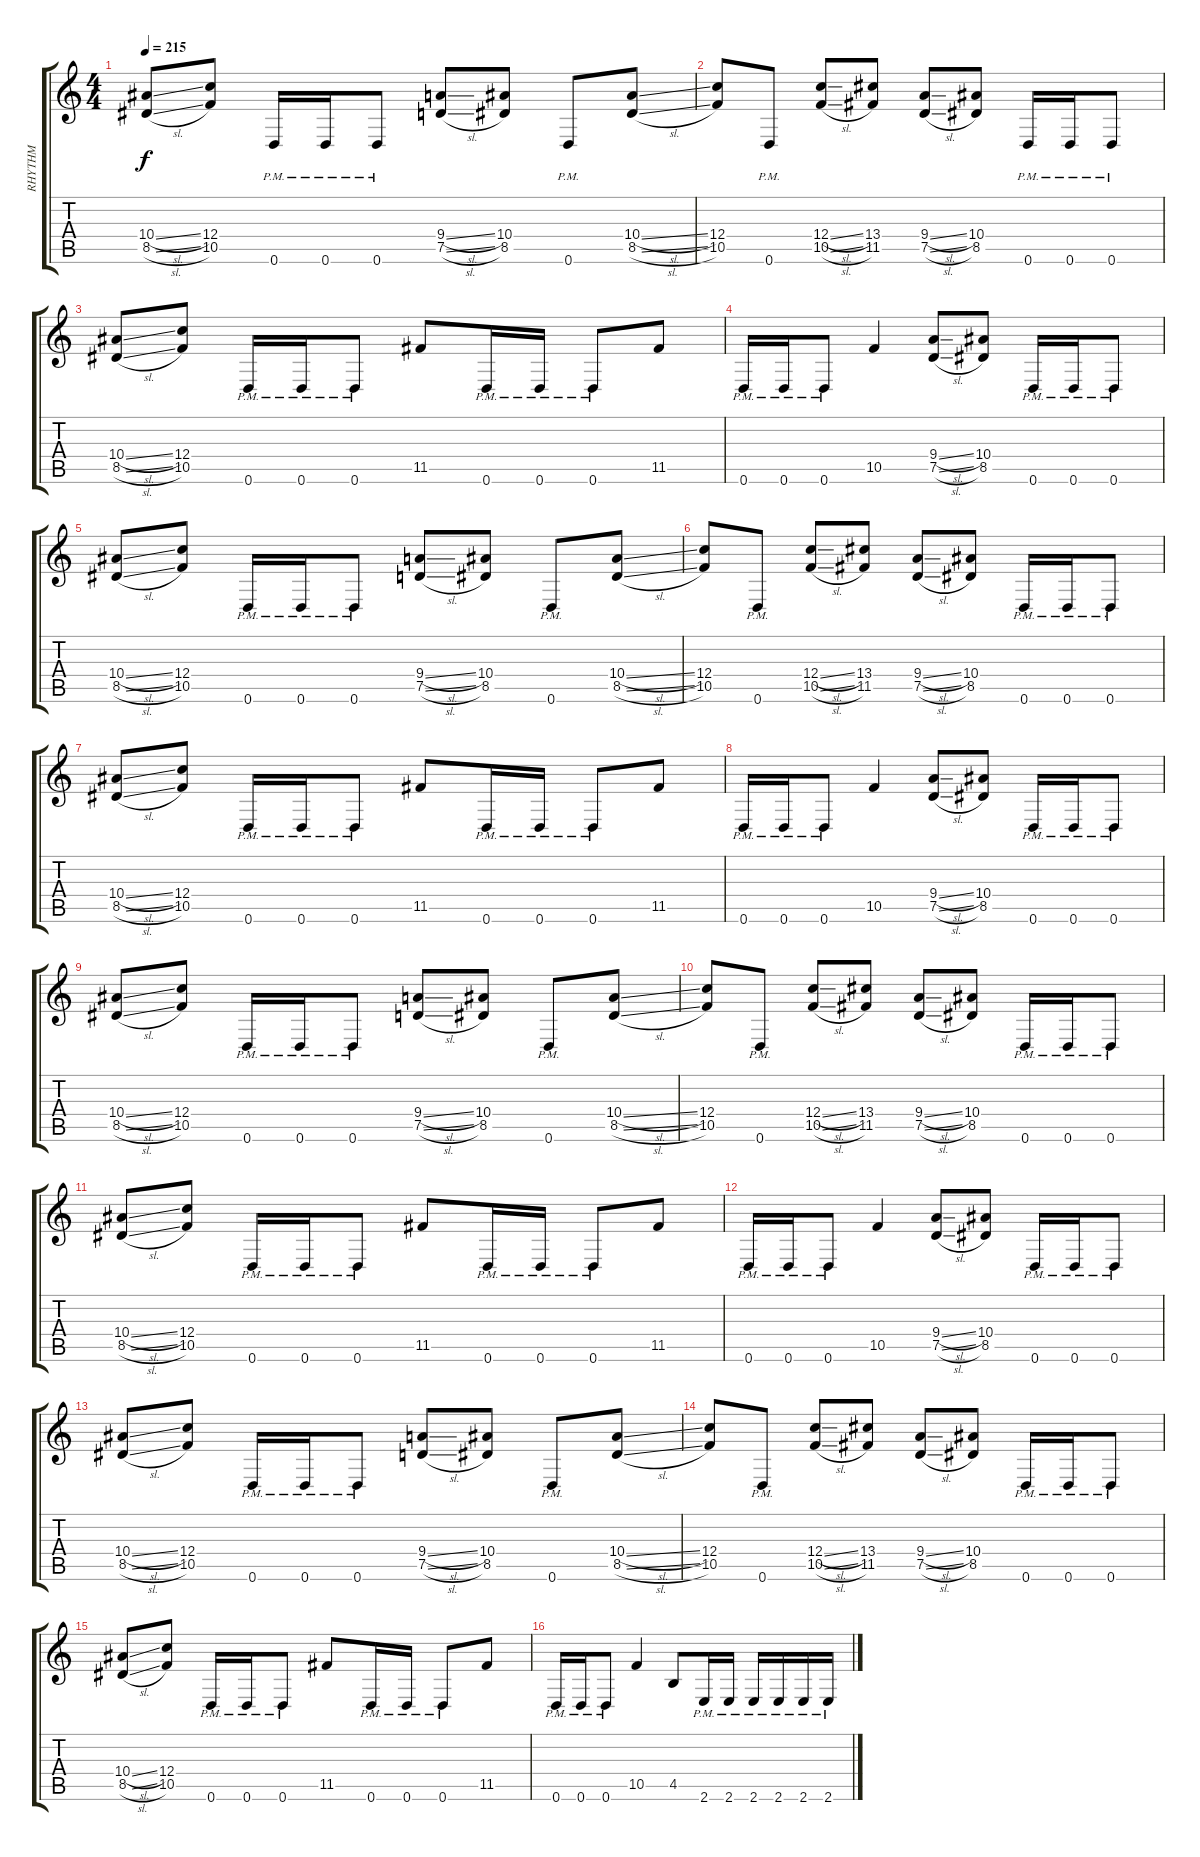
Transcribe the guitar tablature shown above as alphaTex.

\track ("RHYTHM" "RHYTHM") {instrument distortionguitar}
\staff {score tabs}
\tuning (D4 A3 F3 C3 G2 D2) {hide}
\ts (4 4)
\tempo 215
\clef g2
\ks c
(10.4{sl} 8.5{sl}).8{dy f} (12.4 10.5).8 0.6{pm}.16 0.6{pm}.16 0.6{pm}.8 (9.4{sl} 7.5{sl}).8 (10.4 8.5).8 0.6{pm}.8 (10.4{sl} 8.5{sl}).8 |
(12.4 10.5).8 0.6{pm}.8 (12.4{sl} 10.5{sl}).8 (13.4 11.5).8 (9.4{sl} 7.5{sl}).8 (10.4 8.5).8 0.6{pm}.16 0.6{pm}.16 0.6{pm}.8 |
(10.4{sl} 8.5{sl}).8 (12.4 10.5).8 0.6{pm}.16 0.6{pm}.16 0.6{pm}.8 11.5.8 0.6{pm}.16 0.6{pm}.16 0.6{pm}.8 11.5.8 |
0.6{pm}.16 0.6{pm}.16 0.6{pm}.8 10.5.4 (9.4{sl} 7.5{sl}).8 (10.4 8.5).8 0.6{pm}.16 0.6{pm}.16 0.6{pm}.8 |
(10.4{sl} 8.5{sl}).8 (12.4 10.5).8 0.6{pm}.16 0.6{pm}.16 0.6{pm}.8 (9.4{sl} 7.5{sl}).8 (10.4 8.5).8 0.6{pm}.8 (10.4{sl} 8.5{sl}).8 |
(12.4 10.5).8 0.6{pm}.8 (12.4{sl} 10.5{sl}).8 (13.4 11.5).8 (9.4{sl} 7.5{sl}).8 (10.4 8.5).8 0.6{pm}.16 0.6{pm}.16 0.6{pm}.8 |
(10.4{sl} 8.5{sl}).8 (12.4 10.5).8 0.6{pm}.16 0.6{pm}.16 0.6{pm}.8 11.5.8 0.6{pm}.16 0.6{pm}.16 0.6{pm}.8 11.5.8 |
0.6{pm}.16 0.6{pm}.16 0.6{pm}.8 10.5.4 (9.4{sl} 7.5{sl}).8 (10.4 8.5).8 0.6{pm}.16 0.6{pm}.16 0.6{pm}.8 |
(10.4{sl} 8.5{sl}).8 (12.4 10.5).8 0.6{pm}.16 0.6{pm}.16 0.6{pm}.8 (9.4{sl} 7.5{sl}).8 (10.4 8.5).8 0.6{pm}.8 (10.4{sl} 8.5{sl}).8 |
(12.4 10.5).8 0.6{pm}.8 (12.4{sl} 10.5{sl}).8 (13.4 11.5).8 (9.4{sl} 7.5{sl}).8 (10.4 8.5).8 0.6{pm}.16 0.6{pm}.16 0.6{pm}.8 |
(10.4{sl} 8.5{sl}).8 (12.4 10.5).8 0.6{pm}.16 0.6{pm}.16 0.6{pm}.8 11.5.8 0.6{pm}.16 0.6{pm}.16 0.6{pm}.8 11.5.8 |
0.6{pm}.16 0.6{pm}.16 0.6{pm}.8 10.5.4 (9.4{sl} 7.5{sl}).8 (10.4 8.5).8 0.6{pm}.16 0.6{pm}.16 0.6{pm}.8 |
(10.4{sl} 8.5{sl}).8 (12.4 10.5).8 0.6{pm}.16 0.6{pm}.16 0.6{pm}.8 (9.4{sl} 7.5{sl}).8 (10.4 8.5).8 0.6{pm}.8 (10.4{sl} 8.5{sl}).8 |
(12.4 10.5).8 0.6{pm}.8 (12.4{sl} 10.5{sl}).8 (13.4 11.5).8 (9.4{sl} 7.5{sl}).8 (10.4 8.5).8 0.6{pm}.16 0.6{pm}.16 0.6{pm}.8 |
(10.4{sl} 8.5{sl}).8 (12.4 10.5).8 0.6{pm}.16 0.6{pm}.16 0.6{pm}.8 11.5.8 0.6{pm}.16 0.6{pm}.16 0.6{pm}.8 11.5.8 |
0.6{pm}.16 0.6{pm}.16 0.6{pm}.8 10.5.4 4.5.8 2.6{pm}.16 2.6{pm}.16 2.6{pm}.16 2.6{pm}.16 2.6{pm}.16 2.6{pm}.16
